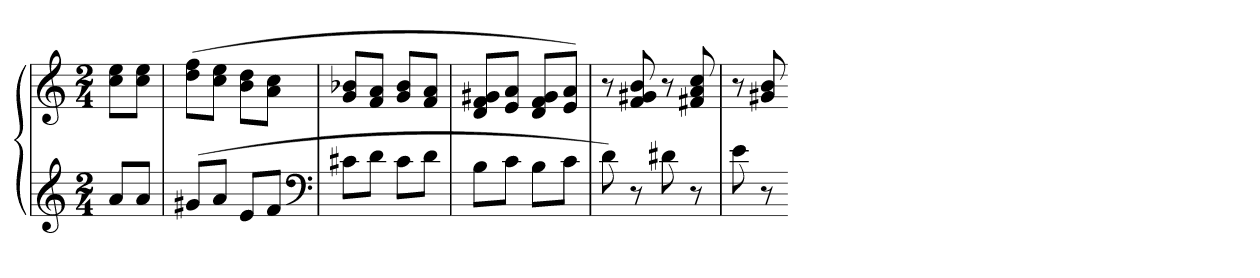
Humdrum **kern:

**kern	**kern
*part1	*part1
*staff2	*staff1
*clefG2	*clefG2
*k[]	*k[]
*a:	*a:
*M2/4	*M2/4
=	=
8aL	8cc 8eeL
8aJ	8cc 8eeJ
=67	=67
(8g#XL	(8dd 8ffL
8aJ	8cc 8eeJ
8eL	8b 8ddL
8fJ	8a 8ccJ
*clefF4	*
=68	=68
8c#XL	8g 8b-XL
8dJ	8f 8aJ
8c#L	8g 8b-L
8dJ	8f 8aJ
=69	=69
8BL	8d 8f 8g#XL
8cJ	8e 8aJ
8BL	8d 8f 8g#L
8cJ	8e 8aJ)
=70	=70
8d)	8r
8r	8f 8g#X 8b
8d#X	8r
8r	8f#X 8a 8cc
=71	=71
8e	8r
8r	8g#X 8b
=-	=-
*-	*-
